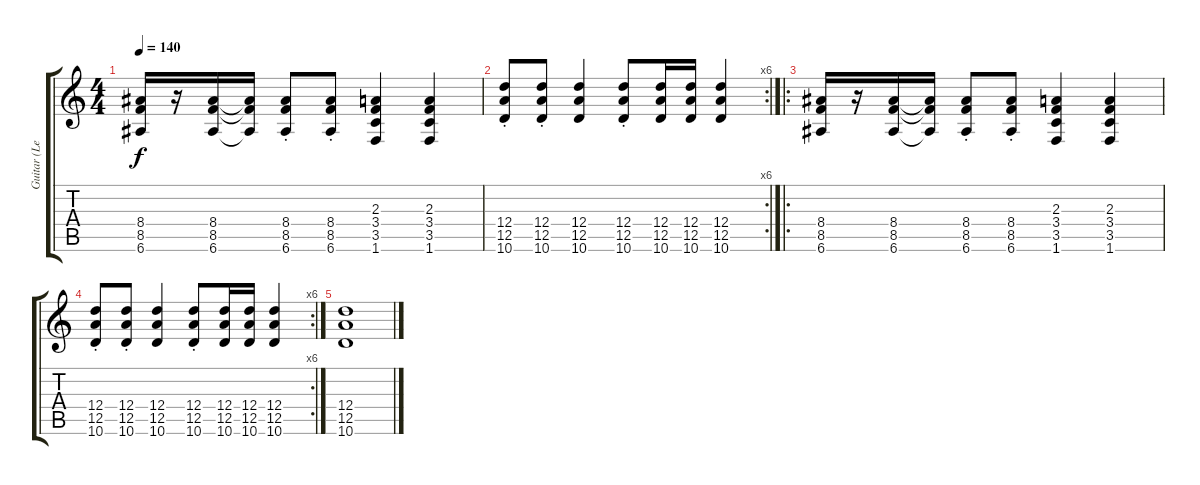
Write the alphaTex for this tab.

\track ("Guitar (Left)" "Guitar (Le") {instrument overdrivenguitar}
\staff {score tabs}
\tuning (E4 B3 G3 D3 A2 E2) {hide}
\ts (4 4)
\tempo 140
\clef g2
\ks c
(8.4 8.5 6.6).16{dy f} r.16 (8.4 8.5 6.6).16 (8.4{t} 8.5{t} 6.6{t}).16 (8.4{st} 8.5{st} 6.6{st}).8 (8.4{st} 8.5{st} 6.6{st}).8 (2.3 3.4 3.5 1.6).4 (2.3 3.4 3.5 1.6).4 |
\rc 6
(12.4{st} 12.5{st} 10.6{st}).8 (12.4{st} 12.5{st} 10.6{st}).8 (12.4 12.5 10.6).4 (12.4{st} 12.5{st} 10.6{st}).8 (12.4 12.5 10.6).16 (12.4 12.5 10.6).16 (12.4 12.5 10.6).4 |
\ro
(8.4 8.5 6.6).16 r.16 (8.4 8.5 6.6).16 (8.4{t} 8.5{t} 6.6{t}).16 (8.4{st} 8.5{st} 6.6{st}).8 (8.4{st} 8.5{st} 6.6{st}).8 (2.3 3.4 3.5 1.6).4 (2.3 3.4 3.5 1.6).4 |
\rc 6
(12.4{st} 12.5{st} 10.6{st}).8 (12.4{st} 12.5{st} 10.6{st}).8 (12.4 12.5 10.6).4 (12.4{st} 12.5{st} 10.6{st}).8 (12.4 12.5 10.6).16 (12.4 12.5 10.6).16 (12.4 12.5 10.6).4 |
(12.4 12.5 10.6).1
